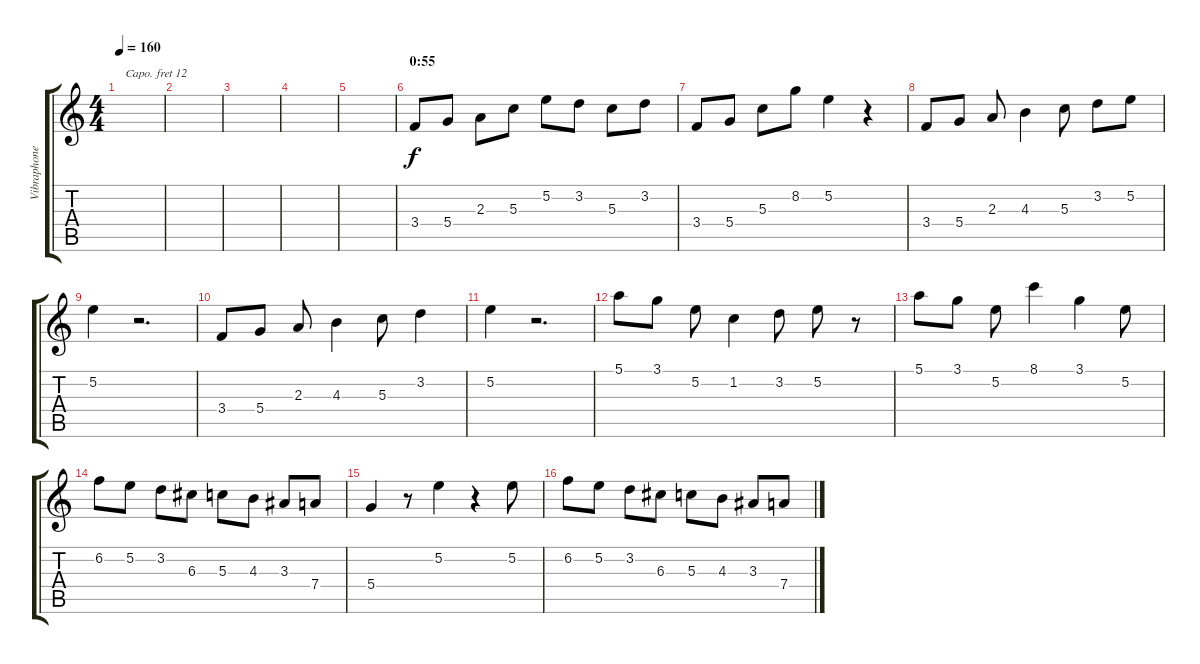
\track ("Vibraphone" "Vibraphone") {instrument vibraphone}
\staff {score tabs}
\capo 12
\tuning (E4 B3 G3 D3 A2 E2) {hide}
\ts (4 4)
\tempo 160
\clef g2
\ks c
|
|
|
|
|
\section ("" "0:55")
3.4.8 5.4.8 2.3.8 5.3.8 5.2.8 3.2.8 5.3.8 3.2.8 |
3.4.8 5.4.8 5.3.8 8.2.8 5.2.4 r.4 |
3.4.8 5.4.8 2.3.8 4.3.4 5.3.8 3.2.8 5.2.8 |
5.2.4 r.2{d} |
3.4.8 5.4.8 2.3.8 4.3.4 5.3.8 3.2.4 |
5.2.4 r.2{d} |
5.1.8 3.1.8 5.2.8 1.2.4 3.2.8 5.2.8 r.8 |
5.1.8 3.1.8 5.2.8 8.1.4 3.1.4 5.2.8 |
6.2.8 5.2.8 3.2.8 6.3.8 5.3.8 4.3.8 3.3.8 7.4.8 |
5.4.4 r.8 5.2.4 r.4 5.2.8 |
6.2.8 5.2.8 3.2.8 6.3.8 5.3.8 4.3.8 3.3.8 7.4.8
